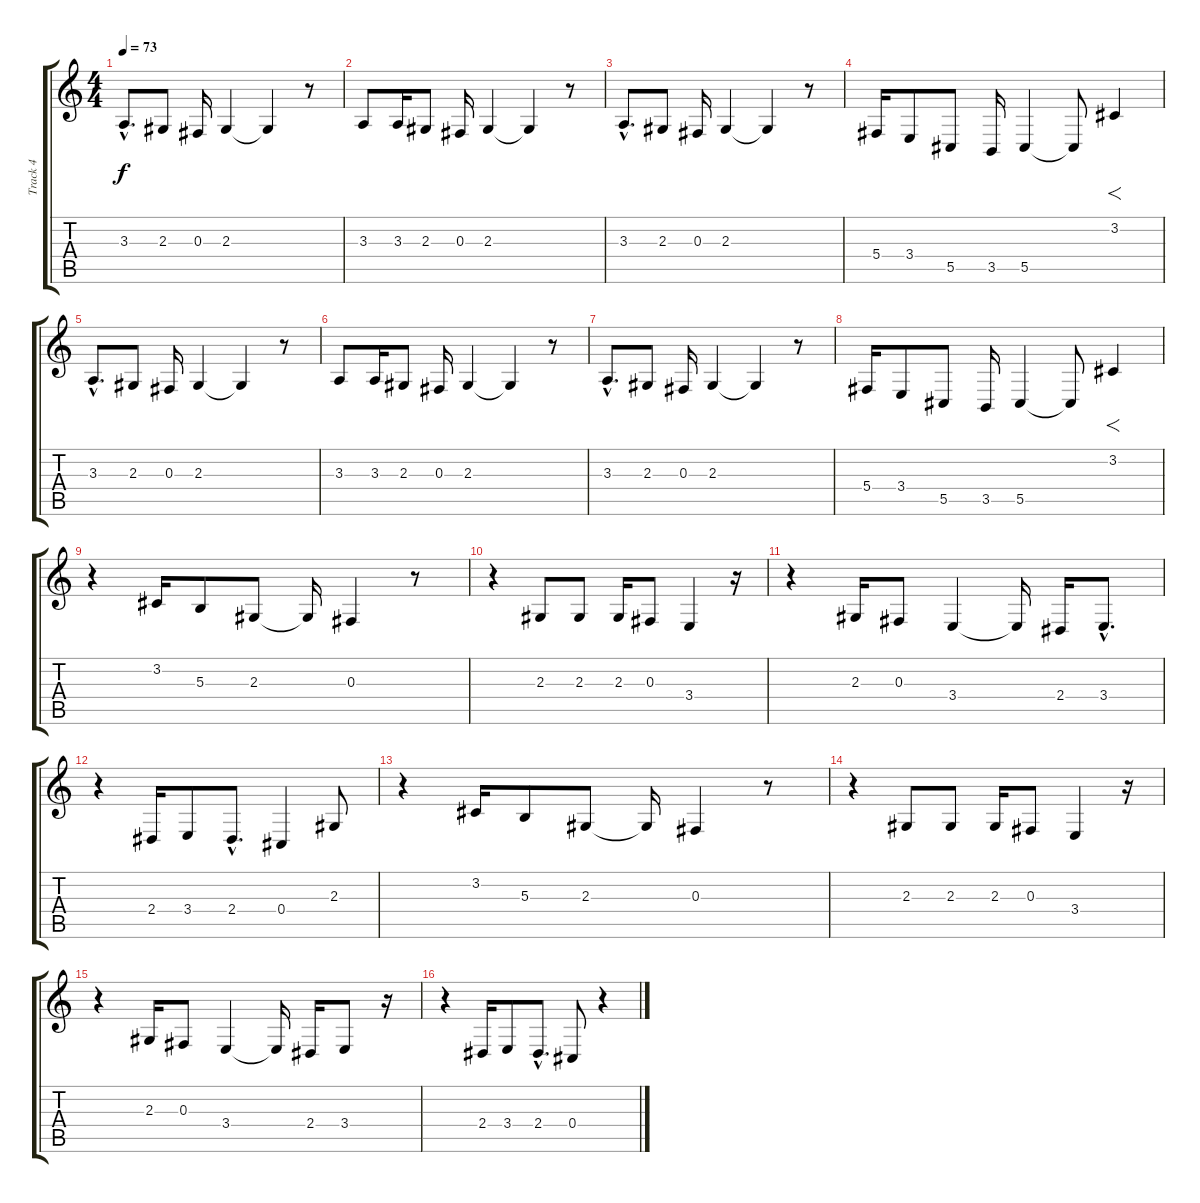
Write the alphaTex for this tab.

\track ("Track 4" "Track 4") {instrument oboe}
\staff {score tabs}
\tuning (Eb4 Bb3 Gb3 Db3 Ab2 Db2) {hide}
\ts (4 4)
\tempo 73
\clef g2
\ks c
3.3{hac}.8{d dy f instrument oboe} 2.3.8 0.3.16 2.3.4 2.3{t}.4 r.8 |
3.3.8 3.3.16 2.3.8 0.3.16 2.3.4 2.3{t}.4 r.8 |
3.3{hac}.8{d} 2.3.8 0.3.16 2.3.4 2.3{t}.4 r.8 |
5.4.16 3.4.8 5.5.8 3.5.16 5.5.4 5.5{t}.8 3.2.4{f} |
3.3{hac}.8{d} 2.3.8 0.3.16 2.3.4 2.3{t}.4 r.8 |
3.3.8 3.3.16 2.3.8 0.3.16 2.3.4 2.3{t}.4 r.8 |
3.3{hac}.8{d} 2.3.8 0.3.16 2.3.4 2.3{t}.4 r.8 |
5.4.16 3.4.8 5.5.8 3.5.16 5.5.4 5.5{t}.8 3.2.4{f} |
r.4 3.2.16 5.3.8 2.3.8 2.3{t}.16 0.3.4 r.8 |
r.4 2.3.8 2.3.8 2.3.16 0.3.8 3.4.4 r.16 |
r.4 2.3.16 0.3.8 3.4.4 3.4{t}.16 2.4.16 3.4{hac}.8{d} |
r.4 2.4.16 3.4.8 2.4{hac}.8{d} 0.4.4 2.3.8 |
r.4 3.2.16 5.3.8 2.3.8 2.3{t}.16 0.3.4 r.8 |
r.4 2.3.8 2.3.8 2.3.16 0.3.8 3.4.4 r.16 |
r.4 2.3.16 0.3.8 3.4.4 3.4{t}.16 2.4.16 3.4.8 r.16 |
r.4 2.4.16 3.4.8 2.4{hac}.8{d} 0.4.8 r.4
